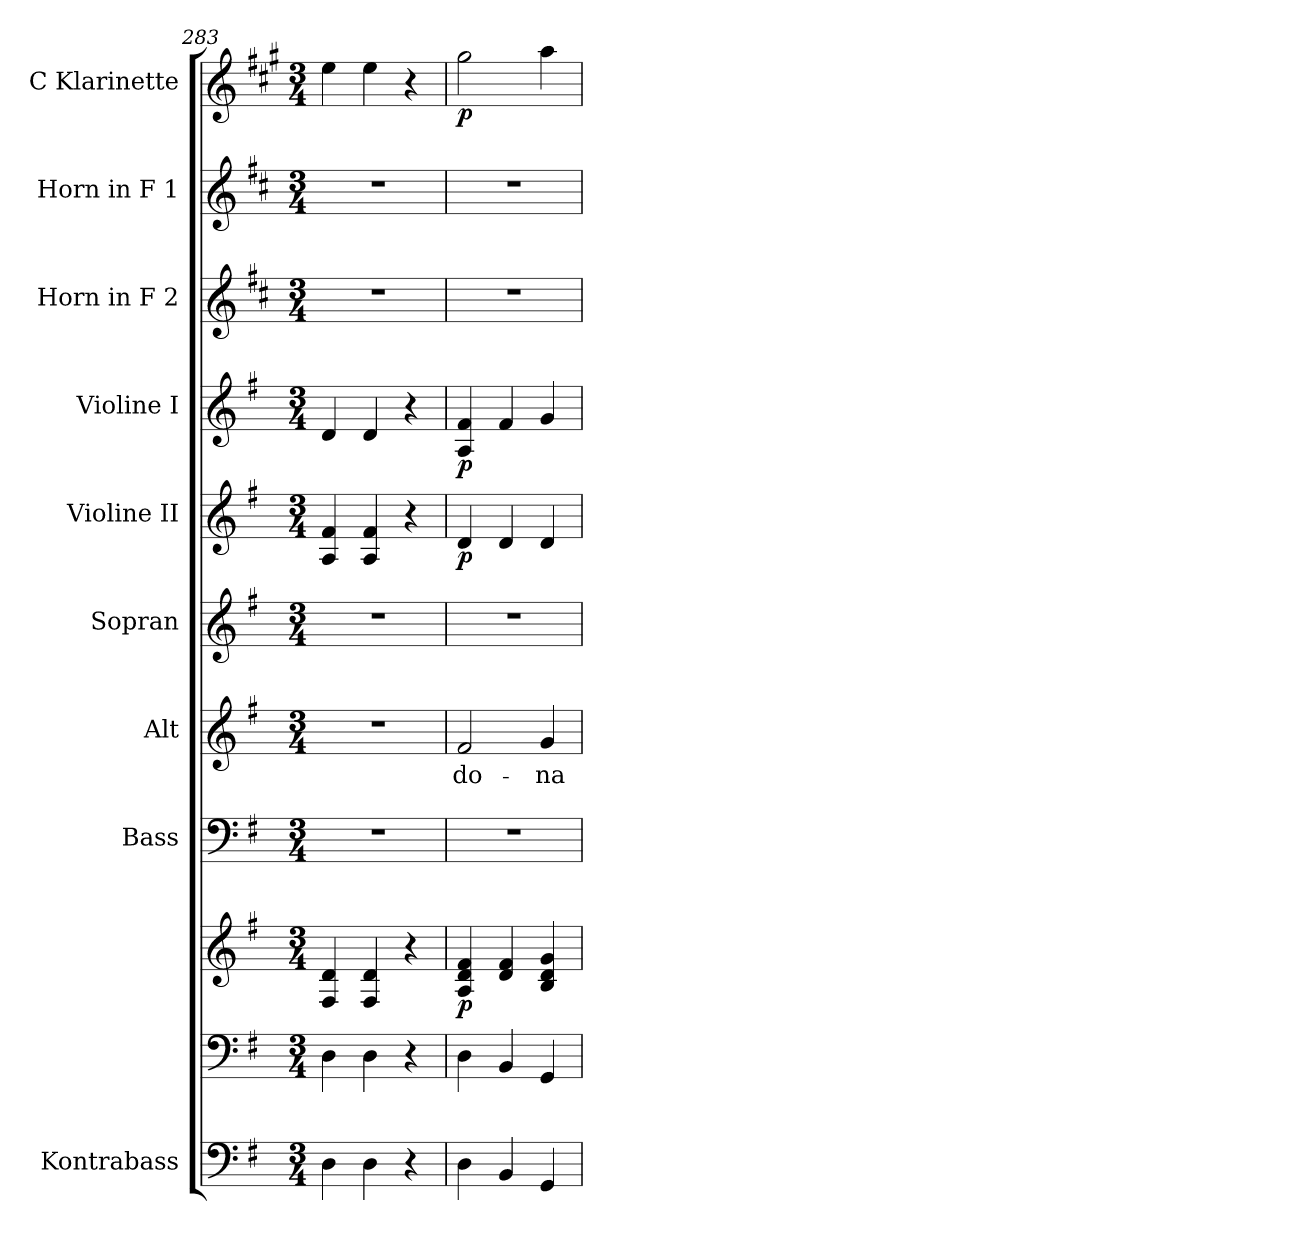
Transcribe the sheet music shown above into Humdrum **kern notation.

**kern	**kern	**kern	**dynam	**kern	**kern	**text	**kern	**kern	**dynam	**kern	**dynam	**kern	**kern	**kern	**dynam
*part10	*part9	*part9	*part9	*part8	*part7	*part7	*part6	*part5	*part5	*part4	*part4	*part3	*part2	*part1	*part1
*staff11	*staff10	*staff9	*staff9/10	*staff8	*staff7	*staff7	*staff6	*staff5	*staff5	*staff4	*staff4	*staff3	*staff2	*staff1	*staff1
*I"Kontrabass	*	*	*	*I"Bass	*I"Alt	*	*I"Sopran	*I"Violine II	*	*I"Violine I	*	*I"Horn in F 2	*I"Horn in F 1	*I"C Klarinette	*
*I'Kb.	*	*	*	*I'B.	*I'A.	*	*I'S.	*I'Vl. II	*	*I'Vl. I	*	*	*	*I'Kl.	*
*clefF4	*clefF4	*clefG2	*	*clefF4	*clefG2	*	*clefG2	*clefG2	*	*clefG2	*	*clefG2	*clefG2	*clefG2	*
*ITrd7c12	*	*	*	*	*	*	*	*	*	*	*	*ITrd4c7	*ITrd4c7	*ITrd1c2	*
*k[f#]	*k[f#]	*k[f#]	*	*k[f#]	*k[f#]	*	*k[f#]	*k[f#]	*	*k[f#]	*	*k[f#]	*k[f#]	*k[f#]	*
*G:	*G:	*G:	*	*G:	*G:	*	*G:	*G:	*	*G:	*	*G:	*G:	*G:	*
*M3/4	*M3/4	*M3/4	*	*M3/4	*M3/4	*	*M3/4	*M3/4	*	*M3/4	*	*M3/4	*M3/4	*M3/4	*
=283	=283	=283	=283	=283	=283	=283	=283	=283	=283	=283	=283	=283	=283	=283	=283
4DD\	4D\	4F#/ 4d/	.	2.r	2.r	.	2.r	4A/ 4f#/	.	4d/	.	2.r	2.r	4dd\	.
4DD\	4D\	4F#/ 4d/	.	.	.	.	.	4A/ 4f#/	.	4d/	.	.	.	4dd\	.
4r	4r	4r	.	.	.	.	.	4r	.	4r	.	.	.	4r	.
=284	=284	=284	=284	=284	=284	=284	=284	=284	=284	=284	=284	=284	=284	=284	=284
!	!	!	!LO:DY:b	!	!	!LO:LY:b	!	!	!LO:DY:b	!	!LO:DY:b	!	!	!	!LO:DY:b
4DD\	4D\	4A/ 4d/ 4f#/	p	2.r	2f#/	do-	2.r	4d/	p	4A/ 4f#/	p	2.r	2.r	2ff#\	p
4BBB/	4BB/	4d/ 4f#/	.	.	.	.	.	4d/	.	4f#/	.	.	.	.	.
!	!	!	!	!	!	!LO:LY:b	!	!	!	!	!	!	!	!	!
4GGG/	4GG/	4B/ 4d/ 4g/	.	.	4g/	-na	.	4d/	.	4g/	.	.	.	4gg\	.
=	=	=	=	=	=	=	=	=	=	=	=	=	=	=	=
*-	*-	*-	*-	*-	*-	*-	*-	*-	*-	*-	*-	*-	*-	*-	*-
